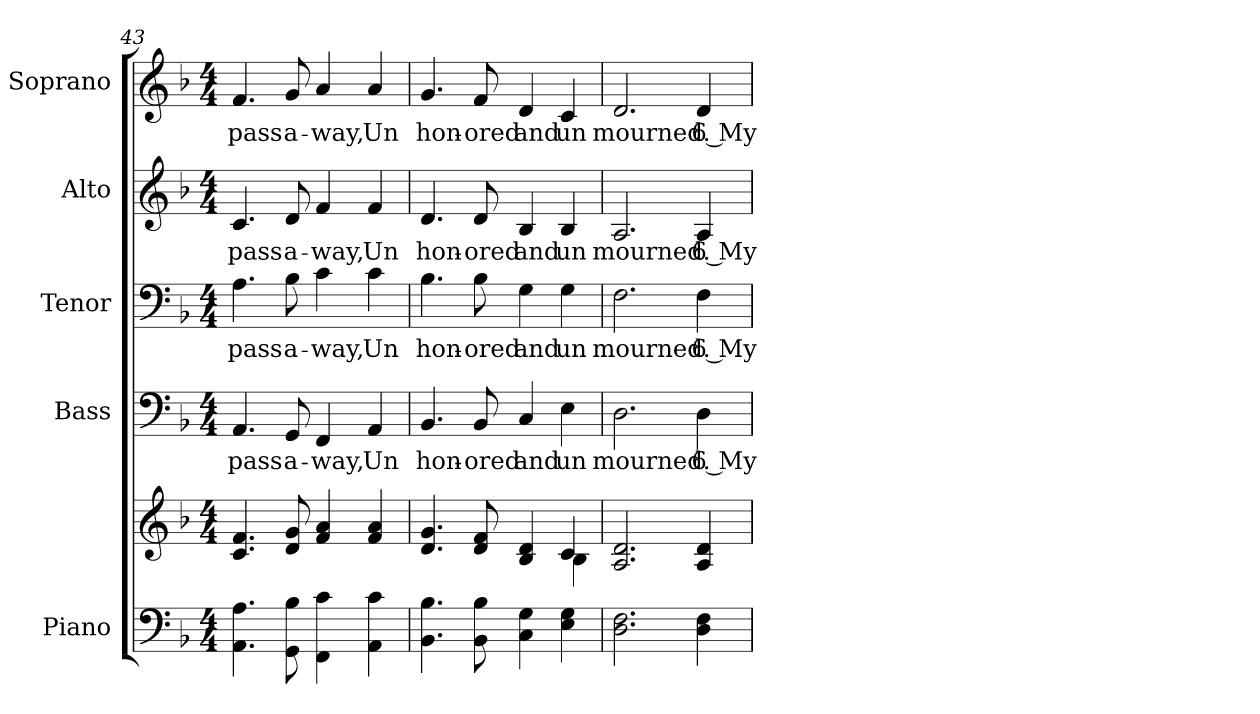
**kern	**kern	**kern	**text	**kern	**text	**kern	**text	**kern	**text
*part5	*part5	*part4	*part4	*part3	*part3	*part2	*part2	*part1	*part1
*staff6	*staff5	*staff4	*staff4	*staff3	*staff3	*staff2	*staff2	*staff1	*staff1
*I"Piano	*	*I"Bass	*	*I"Tenor	*	*I"Alto	*	*I"Soprano	*
*I'Pno.	*	*I'B.	*	*I'T.	*	*I'A.	*	*I'S.	*
*clefF4	*clefG2	*clefF4	*	*clefF4	*	*clefG2	*	*clefG2	*
*k[b-]	*k[b-]	*k[b-]	*	*k[b-]	*	*k[b-]	*	*k[b-]	*
*F:	*F:	*F:	*	*F:	*	*F:	*	*F:	*
*M4/4	*M4/4	*M4/4	*	*M4/4	*	*M4/4	*	*M4/4	*
=43	=43	=43	=43	=43	=43	=43	=43	=43	=43
!	!	!	!LO:LY:b:color=#000000	!	!	!	!	!	!
!	!	!	!	!	!LO:LY:b:color=#000000	!	!	!	!
!	!	!	!	!	!	!	!LO:LY:b:color=#000000	!	!
!	!	!	!	!	!	!	!	!	!LO:LY:b:color=#000000
4.AAi\ 4.Ai	4.ci/ 4.fi	4.AAi/	pass	4.Ai\	pass	4.ci/	pass	4.fi/	pass
!	!	!	!LO:LY:b:color=#000000	!	!	!	!	!	!
!	!	!	!	!	!LO:LY:b:color=#000000	!	!	!	!
!	!	!	!	!	!	!	!LO:LY:b:color=#000000	!	!
!	!	!	!	!	!	!	!	!	!LO:LY:b:color=#000000
8GGi\ 8B-i	8di/ 8gi	8GGi/	a-	8B-i\	a-	8di/	a-	8gi/	a-
!	!	!	!LO:LY:b:color=#000000	!	!	!	!	!	!
!	!	!	!	!	!LO:LY:b:color=#000000	!	!	!	!
!	!	!	!	!	!	!	!LO:LY:b:color=#000000	!	!
!	!	!	!	!	!	!	!	!	!LO:LY:b:color=#000000
4FFi\ 4ci	4fi/ 4ai	4FFi/	-way,	4ci\	-way,	4fi/	-way,	4ai/	-way,
!	!	!	!LO:LY:b:color=#000000	!	!	!	!	!	!
!	!	!	!	!	!LO:LY:b:color=#000000	!	!	!	!
!	!	!	!	!	!	!	!LO:LY:b:color=#000000	!	!
!	!	!	!	!	!	!	!	!	!LO:LY:b:color=#000000
4AAi\ 4ci	4fi/ 4ai	4AAi/	Un	4ci\	Un	4fi/	Un	4ai/	Un
=44	=44	=44	=44	=44	=44	=44	=44	=44	=44
*	*^	*	*	*	*	*	*	*	*
!	!	!	!	!LO:LY:b:color=#000000	!	!	!	!	!	!
!	!	!	!	!	!	!LO:LY:b:color=#000000	!	!	!	!
!	!	!	!	!	!	!	!	!LO:LY:b:color=#000000	!	!
!	!	!	!	!	!	!	!	!	!	!LO:LY:b:color=#000000
4.BB-i\ 4.B-i	4.di/ 4.gi	2ryy	4.BB-i/	hon-	4.B-i\	hon-	4.di/	hon-	4.gi/	hon-
!	!	!	!	!LO:LY:b:color=#000000	!	!	!	!	!	!
!	!	!	!	!	!	!LO:LY:b:color=#000000	!	!	!	!
!	!	!	!	!	!	!	!	!LO:LY:b:color=#000000	!	!
!	!	!	!	!	!	!	!	!	!	!LO:LY:b:color=#000000
8BB-i\ 8B-i	8di/ 8fi	.	8BB-i/	-ored	8B-i\	-ored	8di/	-ored	8fi/	-ored
!	!	!	!	!LO:LY:b:color=#000000	!	!	!	!	!	!
!	!	!	!	!	!	!LO:LY:b:color=#000000	!	!	!	!
!	!	!	!	!	!	!	!	!LO:LY:b:color=#000000	!	!
!	!	!	!	!	!	!	!	!	!	!LO:LY:b:color=#000000
4Ci\ 4Gi	4B-i/ 4di	4ryy	4Ci/	and	4Gi\	and	4B-i/	and	4di/	and
!	!	!	!	!LO:LY:b:color=#000000	!	!	!	!	!	!
!	!	!	!	!	!	!LO:LY:b:color=#000000	!	!	!	!
!	!	!	!	!	!	!	!	!LO:LY:b:color=#000000	!	!
!	!	!	!	!	!	!	!	!	!	!LO:LY:b:color=#000000
4Ei\ 4Gi	4ci/	4B-i\	4Ei\	un	4Gi\	un	4B-i/	un	4ci/	un
*	*v	*v	*	*	*	*	*	*	*	*
!!LO:PB:g=z
=45	=45	=45	=45	=45	=45	=45	=45	=45	=45
*	*^	*	*	*	*	*	*	*	*
!	!	!	!	!LO:LY:b:color=#000000	!	!	!	!	!	!
*	*v	*v	*	*	*	*	*	*	*	*
*	*^	*	*	*	*	*	*	*	*
!	!	!	!	!	!	!LO:LY:b:color=#000000	!	!	!	!
*	*v	*v	*	*	*	*	*	*	*	*
*	*^	*	*	*	*	*	*	*	*
!	!	!	!	!	!	!	!	!LO:LY:b:color=#000000	!	!
*	*v	*v	*	*	*	*	*	*	*	*
*	*^	*	*	*	*	*	*	*	*
!	!	!	!	!	!	!	!	!	!	!LO:LY:b:color=#000000
*	*v	*v	*	*	*	*	*	*	*	*
2.Di\ 2.Fi	2.Ai/ 2.di	2.Di\	mourned.	2.Fi\	mourned.	2.Ai/	mourned.	2.di/	mourned.
!	!	!	!LO:LY:b:color=#000000	!	!	!	!	!	!
!	!	!	!	!	!LO:LY:b:color=#000000	!	!	!	!
!	!	!	!	!	!	!	!LO:LY:b:color=#000000	!	!
!	!	!	!	!	!	!	!	!	!LO:LY:b:color=#000000
4Di\ 4Fi	4Ai/ 4di	4Di\	6 My	4Fi\	6 My	4Ai/	6 My	4di/	6 My
=	=	=	=	=	=	=	=	=	=
*-	*-	*-	*-	*-	*-	*-	*-	*-	*-
